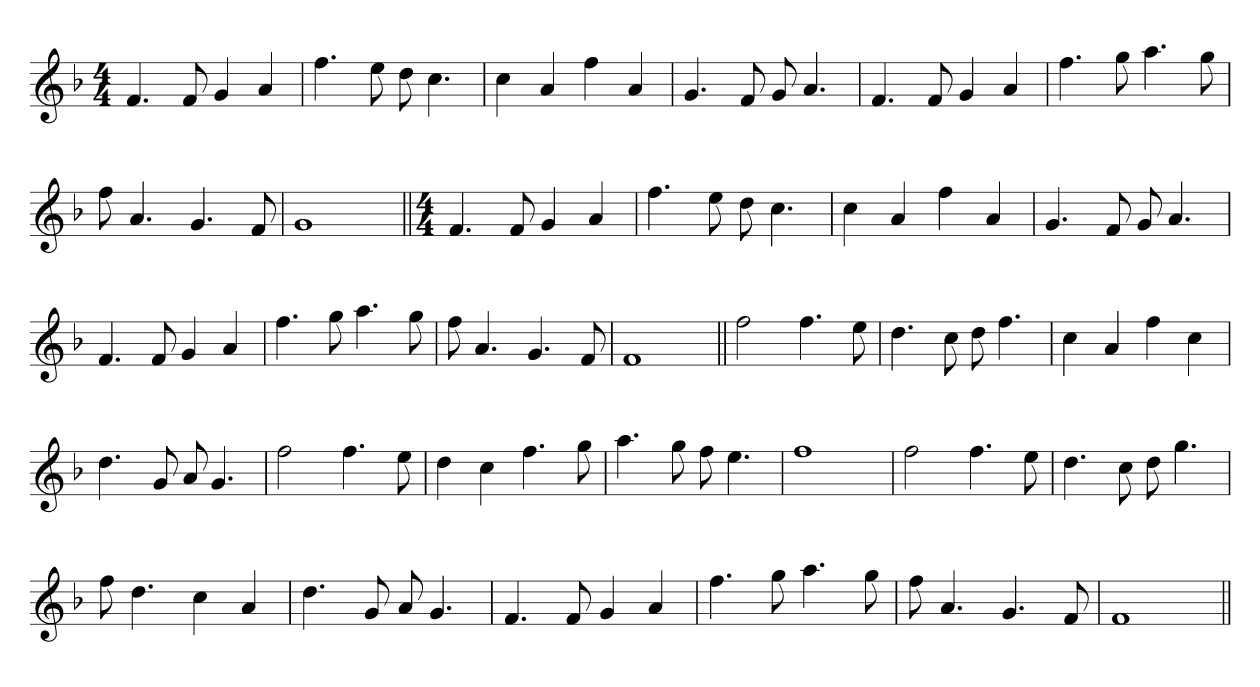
**kern
*part1
*staff1
*clefG2
*k[b-]
*F:
*M4/4
=1
4.f
8f
4g
4a
=
4.ff
8ee
8dd
4.cc
=
4cc
4a
4ff
4a
=
4.g
8f
8g
4.a
=
4.f
8f
4g
4a
=
4.ff
8gg
4.aa
8gg
=
8ff
4.a
4.g
8f
=
1g
=||
*M4/4
4.f
8f
4g
4a
=
4.ff
8ee
8dd
4.cc
=
4cc
4a
4ff
4a
=
4.g
8f
8g
4.a
=
4.f
8f
4g
4a
=
4.ff
8gg
4.aa
8gg
=
8ff
4.a
4.g
8f
=
1f
=||
2ff
4.ff
8ee
=
4.dd
8cc
8dd
4.ff
=
4cc
4a
4ff
4cc
=
4.dd
8g
8a
4.g
=
2ff
4.ff
8ee
=
4dd
4cc
4.ff
8gg
=
4.aa
8gg
8ff
4.ee
=
1ff
=
2ff
4.ff
8ee
=
4.dd
8cc
8dd
4.gg
=
8ff
4.dd
4cc
4a
=
4.dd
8g
8a
4.g
=
4.f
8f
4g
4a
=
4.ff
8gg
4.aa
8gg
=
8ff
4.a
4.g
8f
=
1f
=||
*-
